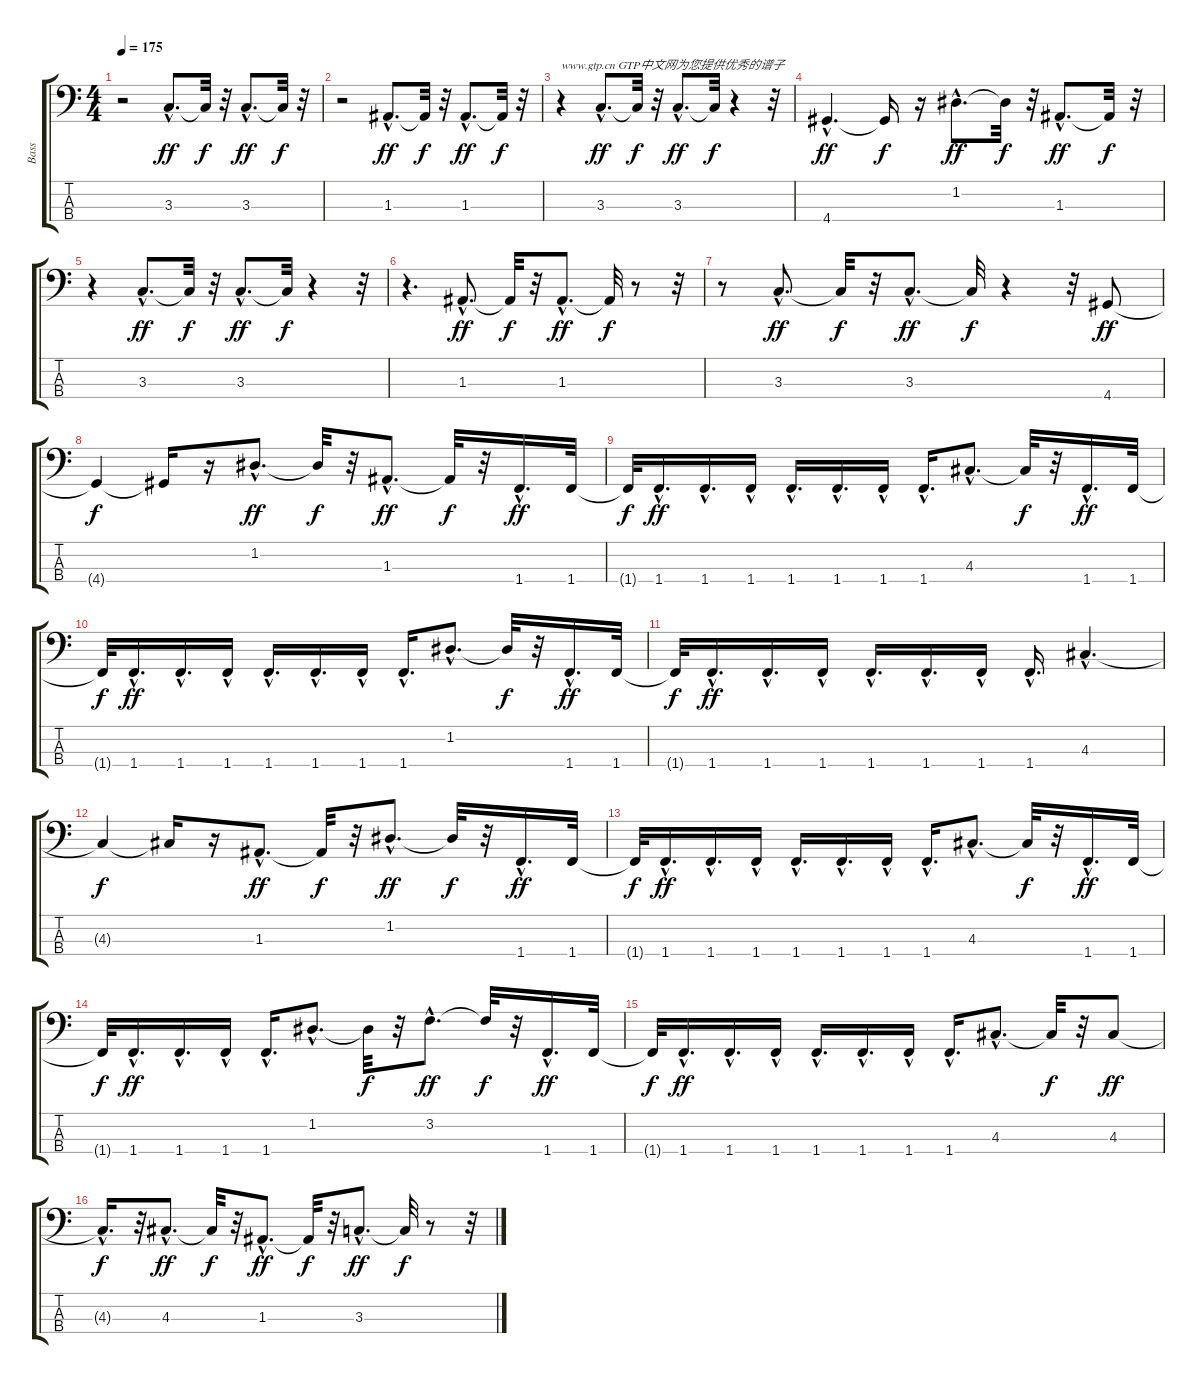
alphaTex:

\track ("Bass" "Bass") {instrument electricbasspick}
\staff {score tabs}
\tuning (G2 D2 A1 E1) {hide}
\ts (4 4)
\tempo 175
\clef f4
\ks c
r.2{dy ff instrument electricbasspick} 3.3{hac}.8{d} 3.3{t}.32{dy f} r.32 3.3{hac}.8{d dy ff} 3.3{t}.32{dy f} r.32 |
r.2 1.3{hac}.8{d dy ff} 1.3{t}.32{dy f} r.32 1.3{hac}.8{d dy ff} 1.3{t}.32{dy f} r.32 |
r.4{txt "www.gtp.cn GTP中文网为您提供优秀的谱子"} 3.3{hac}.8{d dy ff} 3.3{t}.32{dy f} r.32 3.3{hac}.8{d dy ff} 3.3{t}.32{dy f} r.4 r.32 |
4.4{hac}.4{d dy ff} 4.4{t}.16{dy f} r.16 1.2{hac}.8{d dy ff} 1.2{t}.32{dy f} r.32 1.3{hac}.8{d dy ff} 1.3{t}.32{dy f} r.32 |
r.4 3.3{hac}.8{d dy ff} 3.3{t}.32{dy f} r.32 3.3{hac}.8{d dy ff} 3.3{t}.32{dy f} r.4 r.32 |
r.4{d} 1.3{hac}.8{d dy ff} 1.3{t}.32{dy f} r.32 1.3{hac}.8{d dy ff} 1.3{t}.32{dy f} r.8 r.32 |
r.8 3.3{hac}.8{d dy ff} 3.3{t}.32{dy f} r.32 3.3{hac}.8{d dy ff} 3.3{t}.32{dy f} r.4 r.32 4.4.8{dy ff} |
4.4{t}.4{dy f} 4.4{t}.16 r.16 1.2{hac}.8{d dy ff} 1.2{t}.32{dy f} r.32 1.3{hac}.8{d dy ff} 1.3{t}.32{dy f} r.32 1.4{hac}.16{d dy ff} 1.4.32 |
1.4{t}.32{dy f} 1.4{hac}.16{d dy ff} 1.4{hac}.16{d} 1.4{hac}.16 1.4{hac}.16{d} 1.4{hac}.16{d} 1.4{hac}.16 1.4{hac}.16{d} 4.3{hac}.8{d} 4.3{t}.32{dy f} r.32 1.4{hac}.16{d dy ff} 1.4.32 |
1.4{t}.32{dy f} 1.4{hac}.16{d dy ff} 1.4{hac}.16{d} 1.4{hac}.16 1.4{hac}.16{d} 1.4{hac}.16{d} 1.4{hac}.16 1.4{hac}.16{d} 1.2{hac}.8{d} 1.2{t}.32{dy f} r.32 1.4{hac}.16{d dy ff} 1.4.32 |
1.4{t}.32{dy f} 1.4{hac}.16{d dy ff} 1.4{hac}.16{d} 1.4{hac}.16 1.4{hac}.16{d} 1.4{hac}.16{d} 1.4{hac}.16 1.4{hac}.16{d} 4.3{hac}.4{d} |
4.3{t}.4{dy f} 4.3{t}.16 r.16 1.3{hac}.8{d dy ff} 1.3{t}.32{dy f} r.32 1.2{hac}.8{d dy ff} 1.2{t}.32{dy f} r.32 1.4{hac}.16{d dy ff} 1.4.32 |
1.4{t}.32{dy f} 1.4{hac}.16{d dy ff} 1.4{hac}.16{d} 1.4{hac}.16 1.4{hac}.16{d} 1.4{hac}.16{d} 1.4{hac}.16 1.4{hac}.16{d} 4.3{hac}.8{d} 4.3{t}.32{dy f} r.32 1.4{hac}.16{d dy ff} 1.4.32 |
1.4{t}.32{dy f} 1.4{hac}.16{d dy ff} 1.4{hac}.16{d} 1.4{hac}.16 1.4{hac}.16{d} 1.2{hac}.8{d} 1.2{t}.32{dy f} r.32 3.2{hac}.8{d dy ff} 3.2{t}.32{dy f} r.32 1.4{hac}.16{d dy ff} 1.4.32 |
1.4{t}.32{dy f} 1.4{hac}.16{d dy ff} 1.4{hac}.16{d} 1.4{hac}.16 1.4{hac}.16{d} 1.4{hac}.16{d} 1.4{hac}.16 1.4{hac}.16{d} 4.3{hac}.8{d} 4.3{t}.32{dy f} r.32 4.3.8{dy ff} |
4.3{hac t}.16{d dy f} r.32 4.3{hac}.8{d dy ff} 4.3{t}.32{dy f} r.32 1.3{hac}.8{d dy ff} 1.3{t}.32{dy f} r.32 3.3{hac}.8{d dy ff} 3.3{t}.32{dy f} r.8 r.32
